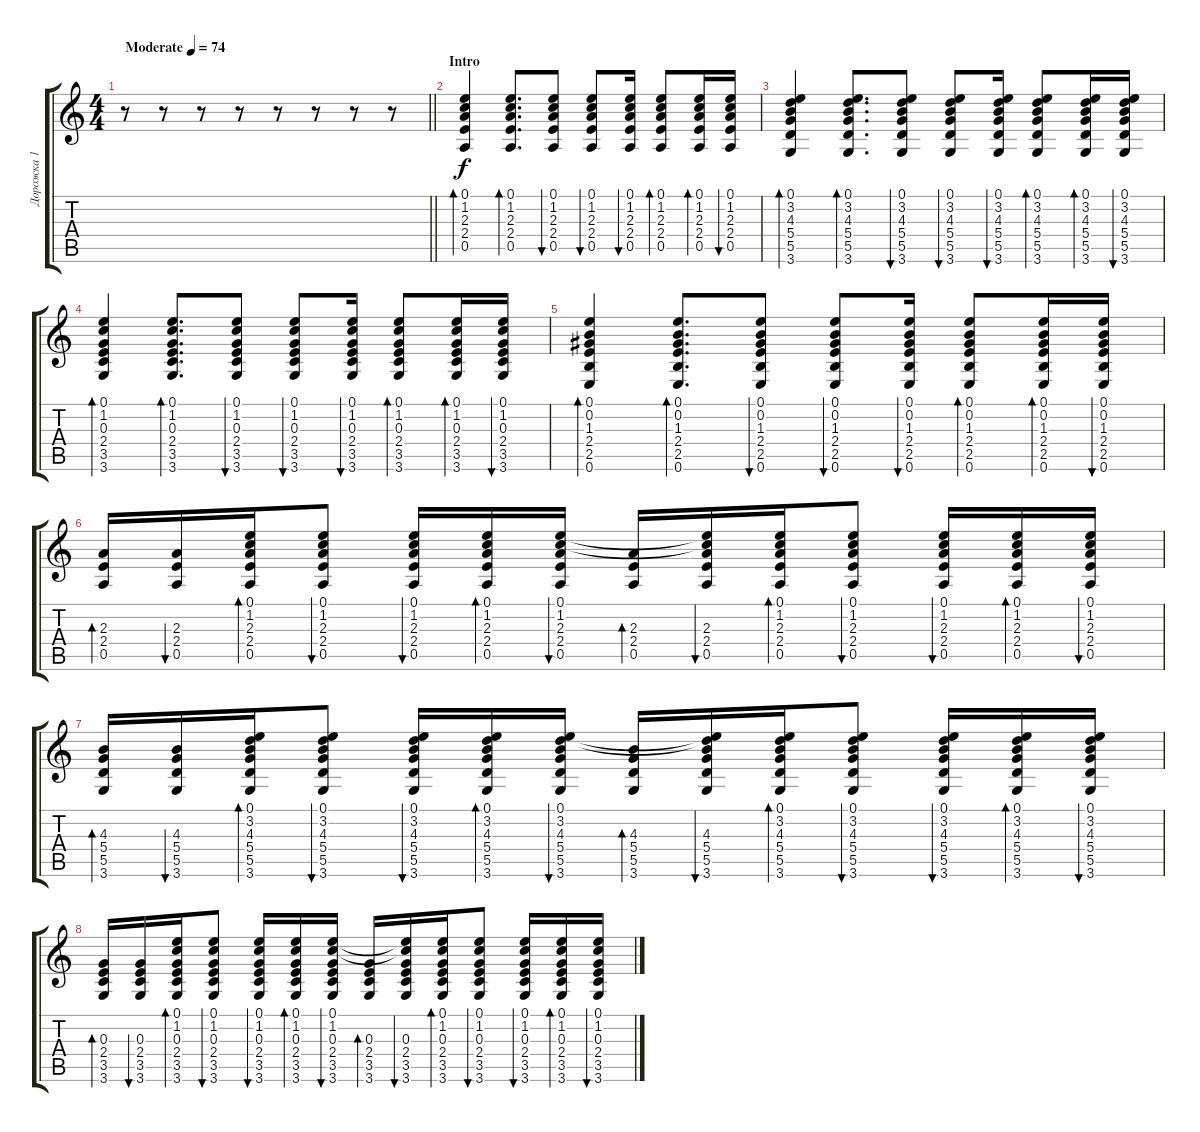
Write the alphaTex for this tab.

\track ("Дорожка 1" "Дорожка 1") {instrument acousticguitarsteel}
\staff {score tabs}
\tuning (E4 B3 G3 D3 A2 E2) {hide}
\ts (4 4)
\tempo (74 "Moderate")
\clef g2
\barLineRight lightlight
\ks c
r.8{dy f instrument acousticguitarsteel} r.8 r.8 r.8 r.8 r.8 r.8 r.8 |
\section ("" "Intro")
(0.1 1.2 2.3 2.4 0.5).4{bd 30} (0.1 1.2 2.3 2.4 0.5).8{d bd 30} (0.1 1.2 2.3 2.4 0.5).8{bu 30} (0.1 1.2 2.3 2.4 0.5).8{bu 30} (0.1 1.2 2.3 2.4 0.5).16{bu 30} (0.1 1.2 2.3 2.4 0.5).8{bd 30} (0.1 1.2 2.3 2.4 0.5).16{bd 30} (0.1 1.2 2.3 2.4 0.5).16{bu 30} |
(0.1 3.2 4.3 5.4 5.5 3.6).4{bd 30} (0.1 3.2 4.3 5.4 5.5 3.6).8{d bd 30} (0.1 3.2 4.3 5.4 5.5 3.6).8{bu 30} (0.1 3.2 4.3 5.4 5.5 3.6).8{bu 30} (0.1 3.2 4.3 5.4 5.5 3.6).16{bu 30} (0.1 3.2 4.3 5.4 5.5 3.6).8{bd 30} (0.1 3.2 4.3 5.4 5.5 3.6).16{bd 30} (0.1 3.2 4.3 5.4 5.5 3.6).16{bu 30} |
(0.1 1.2 0.3 2.4 3.5 3.6).4{bd 30} (0.1 1.2 0.3 2.4 3.5 3.6).8{d bd 30} (0.1 1.2 0.3 2.4 3.5 3.6).8{bu 30} (0.1 1.2 0.3 2.4 3.5 3.6).8{bu 30} (0.1 1.2 0.3 2.4 3.5 3.6).16{bu 30} (0.1 1.2 0.3 2.4 3.5 3.6).8{bd 30} (0.1 1.2 0.3 2.4 3.5 3.6).16{bd 30} (0.1 1.2 0.3 2.4 3.5 3.6).16{bu 30} |
(0.1 0.2 1.3 2.4 2.5 0.6).4{bd 30} (0.1 0.2 1.3 2.4 2.5 0.6).8{d bd 30} (0.1 0.2 1.3 2.4 2.5 0.6).8{bu 30} (0.1 0.2 1.3 2.4 2.5 0.6).8{bu 30} (0.1 0.2 1.3 2.4 2.5 0.6).16{bu 30} (0.1 0.2 1.3 2.4 2.5 0.6).8{bd 30} (0.1 0.2 1.3 2.4 2.5 0.6).16{bd 30} (0.1 0.2 1.3 2.4 2.5 0.6).16{bu 30} |
(2.3 2.4 0.5).16{bd 30} (2.3 2.4 0.5).16{bu 30} (0.1 1.2 2.3 2.4 0.5).16{bd 30} (0.1 1.2 2.3 2.4 0.5).8{bu 30} (0.1 1.2 2.3 2.4 0.5).16{bu 30} (0.1 1.2 2.3 2.4 0.5).16{bd 30} (0.1 1.2 2.3 2.4 0.5).16{bu 30} (2.3 2.4 0.5).16{bd 30} (0.1{t} 1.2{t} 2.3 2.4 0.5).16{bu 30} (0.1 1.2 2.3 2.4 0.5).16{bd 30} (0.1 1.2 2.3 2.4 0.5).8{bu 30} (0.1 1.2 2.3 2.4 0.5).16{bu 30} (0.1 1.2 2.3 2.4 0.5).16{bd 30} (0.1 1.2 2.3 2.4 0.5).16{bu 30} |
(4.3 5.4 5.5 3.6).16{bd 30} (4.3 5.4 5.5 3.6).16{bu 30} (0.1 3.2 4.3 5.4 5.5 3.6).16{bd 30} (0.1 3.2 4.3 5.4 5.5 3.6).8{bu 30} (0.1 3.2 4.3 5.4 5.5 3.6).16{bu 30} (0.1 3.2 4.3 5.4 5.5 3.6).16{bd 30} (0.1 3.2 4.3 5.4 5.5 3.6).16{bu 30} (4.3 5.4 5.5 3.6).16{bd 30} (0.1{t} 3.2{t} 4.3 5.4 5.5 3.6).16{bu 30} (0.1 3.2 4.3 5.4 5.5 3.6).16{bd 30} (0.1 3.2 4.3 5.4 5.5 3.6).8{bu 30} (0.1 3.2 4.3 5.4 5.5 3.6).16{bu 30} (0.1 3.2 4.3 5.4 5.5 3.6).16{bd 30} (0.1 3.2 4.3 5.4 5.5 3.6).16{bu 30} |
(0.3 2.4 3.5 3.6).16{bd 30} (0.3 2.4 3.5 3.6).16{bu 30} (0.1 1.2 0.3 2.4 3.5 3.6).16{bd 30} (0.1 1.2 0.3 2.4 3.5 3.6).8{bu 30} (0.1 1.2 0.3 2.4 3.5 3.6).16{bu 30} (0.1 1.2 0.3 2.4 3.5 3.6).16{bd 30} (0.1 1.2 0.3 2.4 3.5 3.6).16{bu 30} (0.3 2.4 3.5 3.6).16{bd 30} (0.1{t} 1.2{t} 0.3 2.4 3.5 3.6).16{bu 30} (0.1 1.2 0.3 2.4 3.5 3.6).16{bd 30} (0.1 1.2 0.3 2.4 3.5 3.6).8{bu 30} (0.1 1.2 0.3 2.4 3.5 3.6).16{bu 30} (0.1 1.2 0.3 2.4 3.5 3.6).16{bd 30} (0.1 1.2 0.3 2.4 3.5 3.6).16{bu 30}
